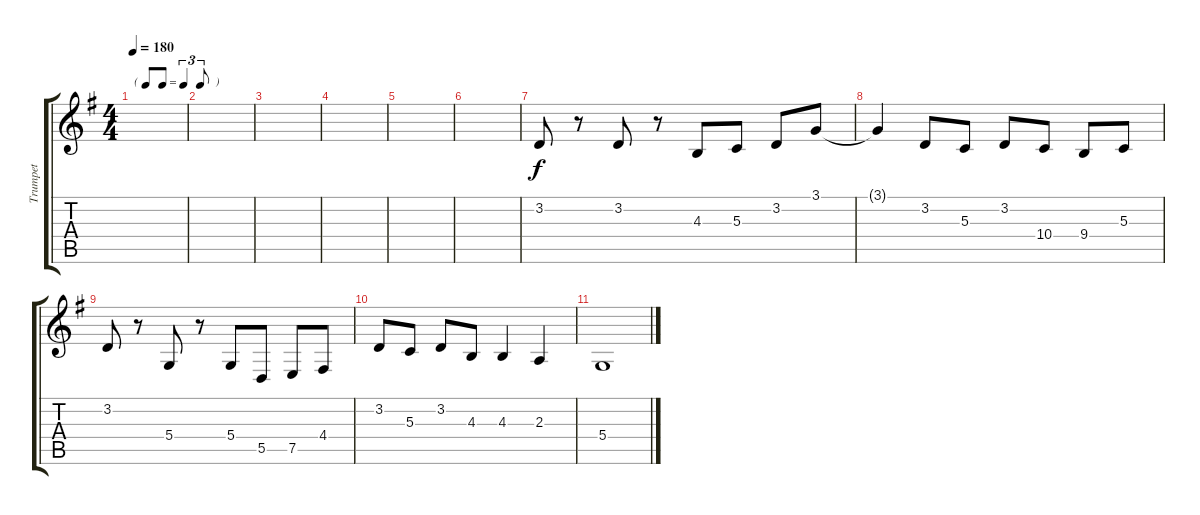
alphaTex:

\track ("Trumpet" "Trumpet") {instrument trumpet}
\staff {score tabs}
\tuning (E4 B3 G3 D3 A2 E2) {hide}
\ts (4 4)
\tf triplet8th
\tempo 180
\clef g2
\ks g
|
|
|
|
|
|
3.2.8 r.8 3.2.8 r.8 4.3.8 5.3.8 3.2.8 3.1.8 |
3.1{t}.4 3.2.8 5.3.8 3.2.8 10.4.8 9.4.8 5.3.8 |
3.2.8 r.8 5.4.8 r.8 5.4.8 5.5.8 7.5.8 4.4.8 |
3.2.8 5.3.8 3.2.8 4.3.8 4.3.4 2.3.4 |
5.4.1
